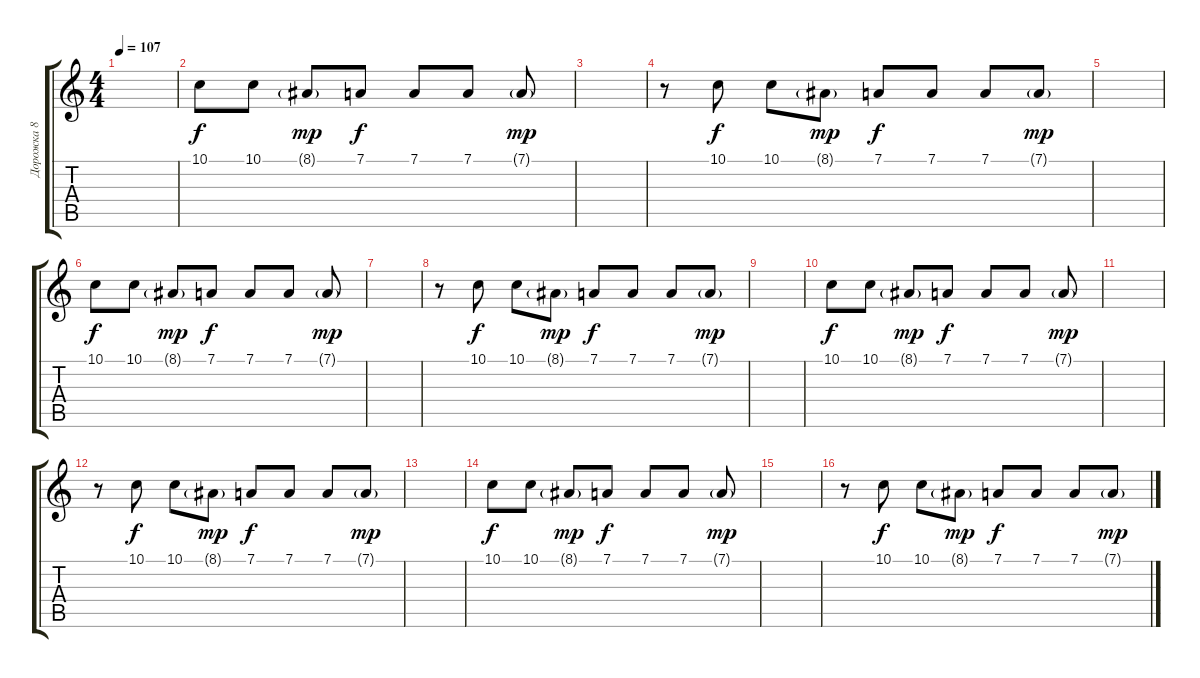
\track ("Дорожка 8" "Дорожка 8") {instrument woodblock}
\staff {score tabs}
\tuning (D4 A3 F3 C3 G2 D2) {hide}
\ts (4 4)
\tempo 107
\clef g2
\ks c
|
10.1.8{dy f} 10.1.8 8.1{g}.8{dy mp} 7.1.8{dy f} 7.1.8 7.1.8 7.1{g}.8{dy mp} |
|
r.8 10.1.8{dy f} 10.1.8 8.1{g}.8{dy mp} 7.1.8{dy f} 7.1.8 7.1.8 7.1{g}.8{dy mp} |
|
10.1.8{dy f} 10.1.8 8.1{g}.8{dy mp} 7.1.8{dy f} 7.1.8 7.1.8 7.1{g}.8{dy mp} |
|
r.8 10.1.8{dy f} 10.1.8 8.1{g}.8{dy mp} 7.1.8{dy f} 7.1.8 7.1.8 7.1{g}.8{dy mp} |
|
10.1.8{dy f} 10.1.8 8.1{g}.8{dy mp} 7.1.8{dy f} 7.1.8 7.1.8 7.1{g}.8{dy mp} |
|
r.8 10.1.8{dy f} 10.1.8 8.1{g}.8{dy mp} 7.1.8{dy f} 7.1.8 7.1.8 7.1{g}.8{dy mp} |
|
10.1.8{dy f} 10.1.8 8.1{g}.8{dy mp} 7.1.8{dy f} 7.1.8 7.1.8 7.1{g}.8{dy mp} |
|
r.8 10.1.8{dy f} 10.1.8 8.1{g}.8{dy mp} 7.1.8{dy f} 7.1.8 7.1.8 7.1{g}.8{dy mp}
